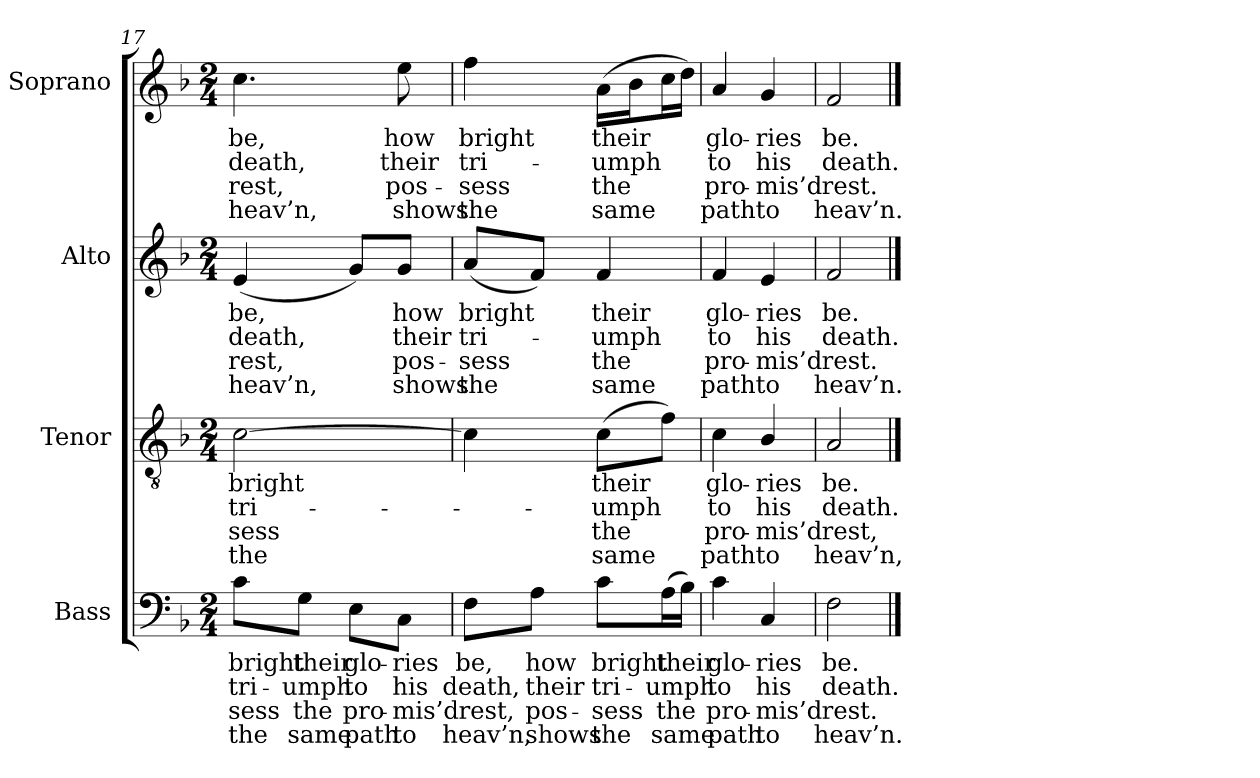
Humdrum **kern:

**kern	**text	**text	**text	**text	**kern	**text	**text	**text	**text	**kern	**text	**text	**text	**text	**kern	**text	**text	**text	**text
*part4	*part4	*part4	*part4	*part4	*part3	*part3	*part3	*part3	*part3	*part2	*part2	*part2	*part2	*part2	*part1	*part1	*part1	*part1	*part1
*staff4	*staff4	*staff4	*staff4	*staff4	*staff3	*staff3	*staff3	*staff3	*staff3	*staff2	*staff2	*staff2	*staff2	*staff2	*staff1	*staff1	*staff1	*staff1	*staff1
*I"Bass	*	*	*	*	*I"Tenor	*	*	*	*	*I"Alto	*	*	*	*	*I"Soprano	*	*	*	*
*I'B.	*	*	*	*	*I'T.	*	*	*	*	*I'A.	*	*	*	*	*I'S.	*	*	*	*
*clefF4	*	*	*	*	*clefGv2	*	*	*	*	*clefG2	*	*	*	*	*clefG2	*	*	*	*
*	*	*	*	*	*ITrd7c12	*	*	*	*	*	*	*	*	*	*	*	*	*	*
*k[b-]	*	*	*	*	*k[b-]	*	*	*	*	*k[b-]	*	*	*	*	*k[b-]	*	*	*	*
*F:	*	*	*	*	*F:	*	*	*	*	*F:	*	*	*	*	*F:	*	*	*	*
*M2/4	*	*	*	*	*M2/4	*	*	*	*	*M2/4	*	*	*	*	*M2/4	*	*	*	*
=17	=17	=17	=17	=17	=17	=17	=17	=17	=17	=17	=17	=17	=17	=17	=17	=17	=17	=17	=17
!	!LO:LY:b:color=#000000	!LO:LY:b:color=#000000	!LO:LY:b:color=#000000	!LO:LY:b:color=#000000	!	!	!	!	!	!	!	!	!	!	!	!	!	!	!
!	!	!	!	!	!	!LO:LY:b:color=#000000	!LO:LY:b:color=#000000	!LO:LY:b:color=#000000	!LO:LY:b:color=#000000	!	!	!	!	!	!	!	!	!	!
!	!	!	!	!	!	!	!	!	!	!	!LO:LY:b:color=#000000	!LO:LY:b:color=#000000	!LO:LY:b:color=#000000	!LO:LY:b:color=#000000	!	!	!	!	!
!	!	!	!	!	!	!	!	!	!	!	!	!	!	!	!	!LO:LY:b:color=#000000	!LO:LY:b:color=#000000	!LO:LY:b:color=#000000	!LO:LY:b:color=#000000
8ci\L	bright	tri-	sess	the	[2Ci\	bright	tri-	sess	the	(4ei/	be,	death,	rest,	heav’n,	4.cci\	be,	death,	rest,	heav’n,
!	!LO:LY:b:color=#000000	!LO:LY:b:color=#000000	!LO:LY:b:color=#000000	!LO:LY:b:color=#000000	!	!	!	!	!	!	!	!	!	!	!	!	!	!	!
8Gi\J	their	-umph	the	same	.	.	.	.	.	.	.	.	.	.	.	.	.	.	.
!	!LO:LY:b:color=#000000	!LO:LY:b:color=#000000	!LO:LY:b:color=#000000	!LO:LY:b:color=#000000	!	!	!	!	!	!	!	!	!	!	!	!	!	!	!
8Ei\L	glo-	to	pro-	-path	.	.	.	.	.	8gi/L)	.	.	.	.	.	.	.	.	.
!	!LO:LY:b:color=#000000	!LO:LY:b:color=#000000	!LO:LY:b:color=#000000	!LO:LY:b:color=#000000	!	!	!	!	!	!	!	!	!	!	!	!	!	!	!
!	!	!	!	!	!	!	!	!	!	!	!LO:LY:b:color=#000000	!LO:LY:b:color=#000000	!LO:LY:b:color=#000000	!LO:LY:b:color=#000000	!	!	!	!	!
!	!	!	!	!	!	!	!	!	!	!	!	!	!	!	!	!LO:LY:b:color=#000000	!LO:LY:b:color=#000000	!LO:LY:b:color=#000000	!LO:LY:b:color=#000000
8Ci\J	-ries	his	mis’d	to	.	.	.	.	.	8gi/J	how	their	pos-	-shows	8eei\	how	their	pos-	-shows
=18	=18	=18	=18	=18	=18	=18	=18	=18	=18	=18	=18	=18	=18	=18	=18	=18	=18	=18	=18
!	!LO:LY:b:color=#000000	!LO:LY:b:color=#000000	!LO:LY:b:color=#000000	!LO:LY:b:color=#000000	!	!	!	!	!	!	!	!	!	!	!	!	!	!	!
!	!	!	!	!	!	!	!	!	!	!	!LO:LY:b:color=#000000	!LO:LY:b:color=#000000	!LO:LY:b:color=#000000	!LO:LY:b:color=#000000	!	!	!	!	!
!	!	!	!	!	!	!	!	!	!	!	!	!	!	!	!	!LO:LY:b:color=#000000	!LO:LY:b:color=#000000	!LO:LY:b:color=#000000	!LO:LY:b:color=#000000
8Fi\L	be,	death,	rest,	heav’n,	4Ci\]	.	.	.	.	(8ai/L	bright	tri-	sess	the	4ffi\	bright	tri-	sess	the
!	!LO:LY:b:color=#000000	!LO:LY:b:color=#000000	!LO:LY:b:color=#000000	!LO:LY:b:color=#000000	!	!	!	!	!	!	!	!	!	!	!	!	!	!	!
8Ai\J	how	their	pos-	-shows	.	.	.	.	.	8fi/J)	.	.	.	.	.	.	.	.	.
!	!LO:LY:b:color=#000000	!LO:LY:b:color=#000000	!LO:LY:b:color=#000000	!LO:LY:b:color=#000000	!	!	!	!	!	!	!	!	!	!	!	!	!	!	!
!	!	!	!	!	!	!LO:LY:b:color=#000000	!LO:LY:b:color=#000000	!LO:LY:b:color=#000000	!LO:LY:b:color=#000000	!	!	!	!	!	!	!	!	!	!
!	!	!	!	!	!	!	!	!	!	!	!LO:LY:b:color=#000000	!LO:LY:b:color=#000000	!LO:LY:b:color=#000000	!LO:LY:b:color=#000000	!	!	!	!	!
!	!	!	!	!	!	!	!	!	!	!	!	!	!	!	!	!LO:LY:b:color=#000000	!LO:LY:b:color=#000000	!LO:LY:b:color=#000000	!LO:LY:b:color=#000000
8ci\L	bright	tri-	sess	the	(8Ci\L	their	-umph	the	same	4fi/	their	-umph	the	same	(16ai\LL	their	-umph	the	same
.	.	.	.	.	.	.	.	.	.	.	.	.	.	.	16b-i\J	.	.	.	.
!	!LO:LY:b:color=#000000	!LO:LY:b:color=#000000	!LO:LY:b:color=#000000	!LO:LY:b:color=#000000	!	!	!	!	!	!	!	!	!	!	!	!	!	!	!
(16Ai\L	their	-umph	the	same	8Fi\J)	.	.	.	.	.	.	.	.	.	16cci\L	.	.	.	.
16B-i\JJ)	.	.	.	.	.	.	.	.	.	.	.	.	.	.	16ddi\JJ)	.	.	.	.
=19	=19	=19	=19	=19	=19	=19	=19	=19	=19	=19	=19	=19	=19	=19	=19	=19	=19	=19	=19
!	!LO:LY:b:color=#000000	!LO:LY:b:color=#000000	!LO:LY:b:color=#000000	!LO:LY:b:color=#000000	!	!	!	!	!	!	!	!	!	!	!	!	!	!	!
!	!	!	!	!	!	!LO:LY:b:color=#000000	!LO:LY:b:color=#000000	!LO:LY:b:color=#000000	!LO:LY:b:color=#000000	!	!	!	!	!	!	!	!	!	!
!	!	!	!	!	!	!	!	!	!	!	!LO:LY:b:color=#000000	!LO:LY:b:color=#000000	!LO:LY:b:color=#000000	!LO:LY:b:color=#000000	!	!	!	!	!
!	!	!	!	!	!	!	!	!	!	!	!	!	!	!	!	!LO:LY:b:color=#000000	!LO:LY:b:color=#000000	!LO:LY:b:color=#000000	!LO:LY:b:color=#000000
4ci\	glo-	to	pro-	-path	4Ci\	glo-	to	pro-	-path	4fi/	glo-	to	pro-	-path	4ai/	glo-	to	pro-	-path
!	!LO:LY:b:color=#000000	!LO:LY:b:color=#000000	!LO:LY:b:color=#000000	!LO:LY:b:color=#000000	!	!	!	!	!	!	!	!	!	!	!	!	!	!	!
!	!	!	!	!	!	!LO:LY:b:color=#000000	!LO:LY:b:color=#000000	!LO:LY:b:color=#000000	!LO:LY:b:color=#000000	!	!	!	!	!	!	!	!	!	!
!	!	!	!	!	!	!	!	!	!	!	!LO:LY:b:color=#000000	!LO:LY:b:color=#000000	!LO:LY:b:color=#000000	!LO:LY:b:color=#000000	!	!	!	!	!
!	!	!	!	!	!	!	!	!	!	!	!	!	!	!	!	!LO:LY:b:color=#000000	!LO:LY:b:color=#000000	!LO:LY:b:color=#000000	!LO:LY:b:color=#000000
4Ci/	-ries	his	mis’d	to	4BB-i/	-ries	his	mis’d	to	4ei/	-ries	his	mis’d	to	4gi/	-ries	his	mis’d	to
=20	=20	=20	=20	=20	=20	=20	=20	=20	=20	=20	=20	=20	=20	=20	=20	=20	=20	=20	=20
!	!LO:LY:b:color=#000000	!LO:LY:b:color=#000000	!LO:LY:b:color=#000000	!LO:LY:b:color=#000000	!	!	!	!	!	!	!	!	!	!	!	!	!	!	!
!	!	!	!	!	!	!LO:LY:b:color=#000000	!LO:LY:b:color=#000000	!LO:LY:b:color=#000000	!LO:LY:b:color=#000000	!	!	!	!	!	!	!	!	!	!
!	!	!	!	!	!	!	!	!	!	!	!LO:LY:b:color=#000000	!LO:LY:b:color=#000000	!LO:LY:b:color=#000000	!LO:LY:b:color=#000000	!	!	!	!	!
!	!	!	!	!	!	!	!	!	!	!	!	!	!	!	!	!LO:LY:b:color=#000000	!LO:LY:b:color=#000000	!LO:LY:b:color=#000000	!LO:LY:b:color=#000000
2Fi\	be.	death.	rest.	heav’n.	2AAi/	be.	death.	rest,	heav’n,	2fi/	be.	death.	rest.	heav’n.	2fi/	be.	death.	rest.	heav’n.
==	==	==	==	==	==	==	==	==	==	==	==	==	==	==	==	==	==	==	==
*-	*-	*-	*-	*-	*-	*-	*-	*-	*-	*-	*-	*-	*-	*-	*-	*-	*-	*-	*-
